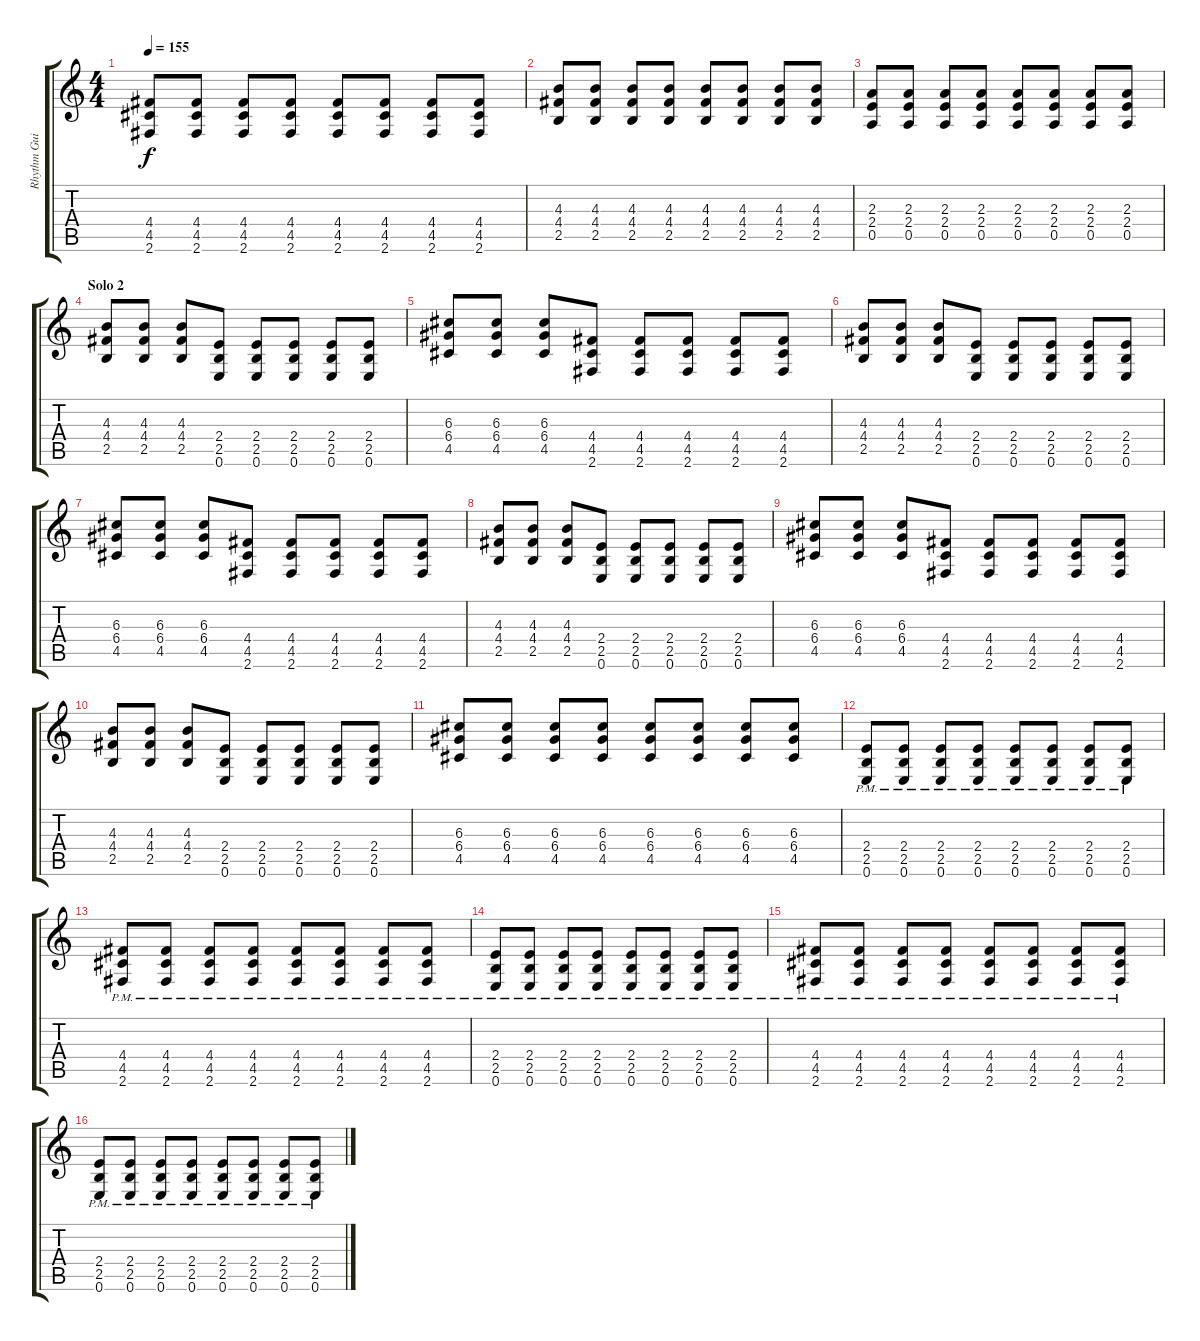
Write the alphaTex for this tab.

\track ("Rhythm Guitar" "Rhythm Gui") {instrument distortionguitar}
\staff {score tabs}
\tuning (E4 B3 G3 D3 A2 E2) {hide}
\ts (4 4)
\tempo 155
\clef g2
\ks c
(4.4 4.5 2.6).8{dy f} (4.4 4.5 2.6).8 (4.4 4.5 2.6).8 (4.4 4.5 2.6).8 (4.4 4.5 2.6).8 (4.4 4.5 2.6).8 (4.4 4.5 2.6).8 (4.4 4.5 2.6).8 |
(4.3 4.4 2.5).8 (4.3 4.4 2.5).8 (4.3 4.4 2.5).8 (4.3 4.4 2.5).8 (4.3 4.4 2.5).8 (4.3 4.4 2.5).8 (4.3 4.4 2.5).8 (4.3 4.4 2.5).8 |
(2.3 2.4 0.5).8 (2.3 2.4 0.5).8 (2.3 2.4 0.5).8 (2.3 2.4 0.5).8 (2.3 2.4 0.5).8 (2.3 2.4 0.5).8 (2.3 2.4 0.5).8 (2.3 2.4 0.5).8 |
\section ("" "Solo 2")
(4.3 4.4 2.5).8 (4.3 4.4 2.5).8 (4.3 4.4 2.5).8 (2.4 2.5 0.6).8 (2.4 2.5 0.6).8 (2.4 2.5 0.6).8 (2.4 2.5 0.6).8 (2.4 2.5 0.6).8 |
(6.3 6.4 4.5).8 (6.3 6.4 4.5).8 (6.3 6.4 4.5).8 (4.4 4.5 2.6).8 (4.4 4.5 2.6).8 (4.4 4.5 2.6).8 (4.4 4.5 2.6).8 (4.4 4.5 2.6).8 |
(4.3 4.4 2.5).8 (4.3 4.4 2.5).8 (4.3 4.4 2.5).8 (2.4 2.5 0.6).8 (2.4 2.5 0.6).8 (2.4 2.5 0.6).8 (2.4 2.5 0.6).8 (2.4 2.5 0.6).8 |
(6.3 6.4 4.5).8 (6.3 6.4 4.5).8 (6.3 6.4 4.5).8 (4.4 4.5 2.6).8 (4.4 4.5 2.6).8 (4.4 4.5 2.6).8 (4.4 4.5 2.6).8 (4.4 4.5 2.6).8 |
(4.3 4.4 2.5).8 (4.3 4.4 2.5).8 (4.3 4.4 2.5).8 (2.4 2.5 0.6).8 (2.4 2.5 0.6).8 (2.4 2.5 0.6).8 (2.4 2.5 0.6).8 (2.4 2.5 0.6).8 |
(6.3 6.4 4.5).8 (6.3 6.4 4.5).8 (6.3 6.4 4.5).8 (4.4 4.5 2.6).8 (4.4 4.5 2.6).8 (4.4 4.5 2.6).8 (4.4 4.5 2.6).8 (4.4 4.5 2.6).8 |
(4.3 4.4 2.5).8 (4.3 4.4 2.5).8 (4.3 4.4 2.5).8 (2.4 2.5 0.6).8 (2.4 2.5 0.6).8 (2.4 2.5 0.6).8 (2.4 2.5 0.6).8 (2.4 2.5 0.6).8 |
(6.3 6.4 4.5).8 (6.3 6.4 4.5).8 (6.3 6.4 4.5).8 (6.3 6.4 4.5).8 (6.3 6.4 4.5).8 (6.3 6.4 4.5).8 (6.3 6.4 4.5).8 (6.3 6.4 4.5).8 |
(2.4 2.5{pm} 0.6{pm}).8 (2.4 2.5{pm} 0.6{pm}).8 (2.4 2.5{pm} 0.6{pm}).8 (2.4 2.5{pm} 0.6{pm}).8 (2.4 2.5{pm} 0.6{pm}).8 (2.4 2.5{pm} 0.6{pm}).8 (2.4 2.5{pm} 0.6{pm}).8 (2.4 2.5{pm} 0.6{pm}).8 |
(4.4 4.5{pm} 2.6{pm}).8 (4.4 4.5{pm} 2.6{pm}).8 (4.4 4.5{pm} 2.6{pm}).8 (4.4 4.5{pm} 2.6{pm}).8 (4.4 4.5{pm} 2.6{pm}).8 (4.4 4.5{pm} 2.6{pm}).8 (4.4 4.5{pm} 2.6{pm}).8 (4.4 4.5{pm} 2.6{pm}).8 |
(2.4 2.5{pm} 0.6{pm}).8 (2.4 2.5{pm} 0.6{pm}).8 (2.4 2.5{pm} 0.6{pm}).8 (2.4 2.5{pm} 0.6{pm}).8 (2.4 2.5{pm} 0.6{pm}).8 (2.4 2.5{pm} 0.6{pm}).8 (2.4 2.5{pm} 0.6{pm}).8 (2.4 2.5{pm} 0.6{pm}).8 |
(4.4 4.5{pm} 2.6{pm}).8 (4.4 4.5{pm} 2.6{pm}).8 (4.4 4.5{pm} 2.6{pm}).8 (4.4 4.5{pm} 2.6{pm}).8 (4.4 4.5{pm} 2.6{pm}).8 (4.4 4.5{pm} 2.6{pm}).8 (4.4 4.5{pm} 2.6{pm}).8 (4.4 4.5{pm} 2.6{pm}).8 |
(2.4 2.5{pm} 0.6{pm}).8 (2.4 2.5{pm} 0.6{pm}).8 (2.4 2.5{pm} 0.6{pm}).8 (2.4 2.5{pm} 0.6{pm}).8 (2.4 2.5{pm} 0.6{pm}).8 (2.4 2.5{pm} 0.6{pm}).8 (2.4 2.5{pm} 0.6{pm}).8 (2.4 2.5{pm} 0.6{pm}).8
